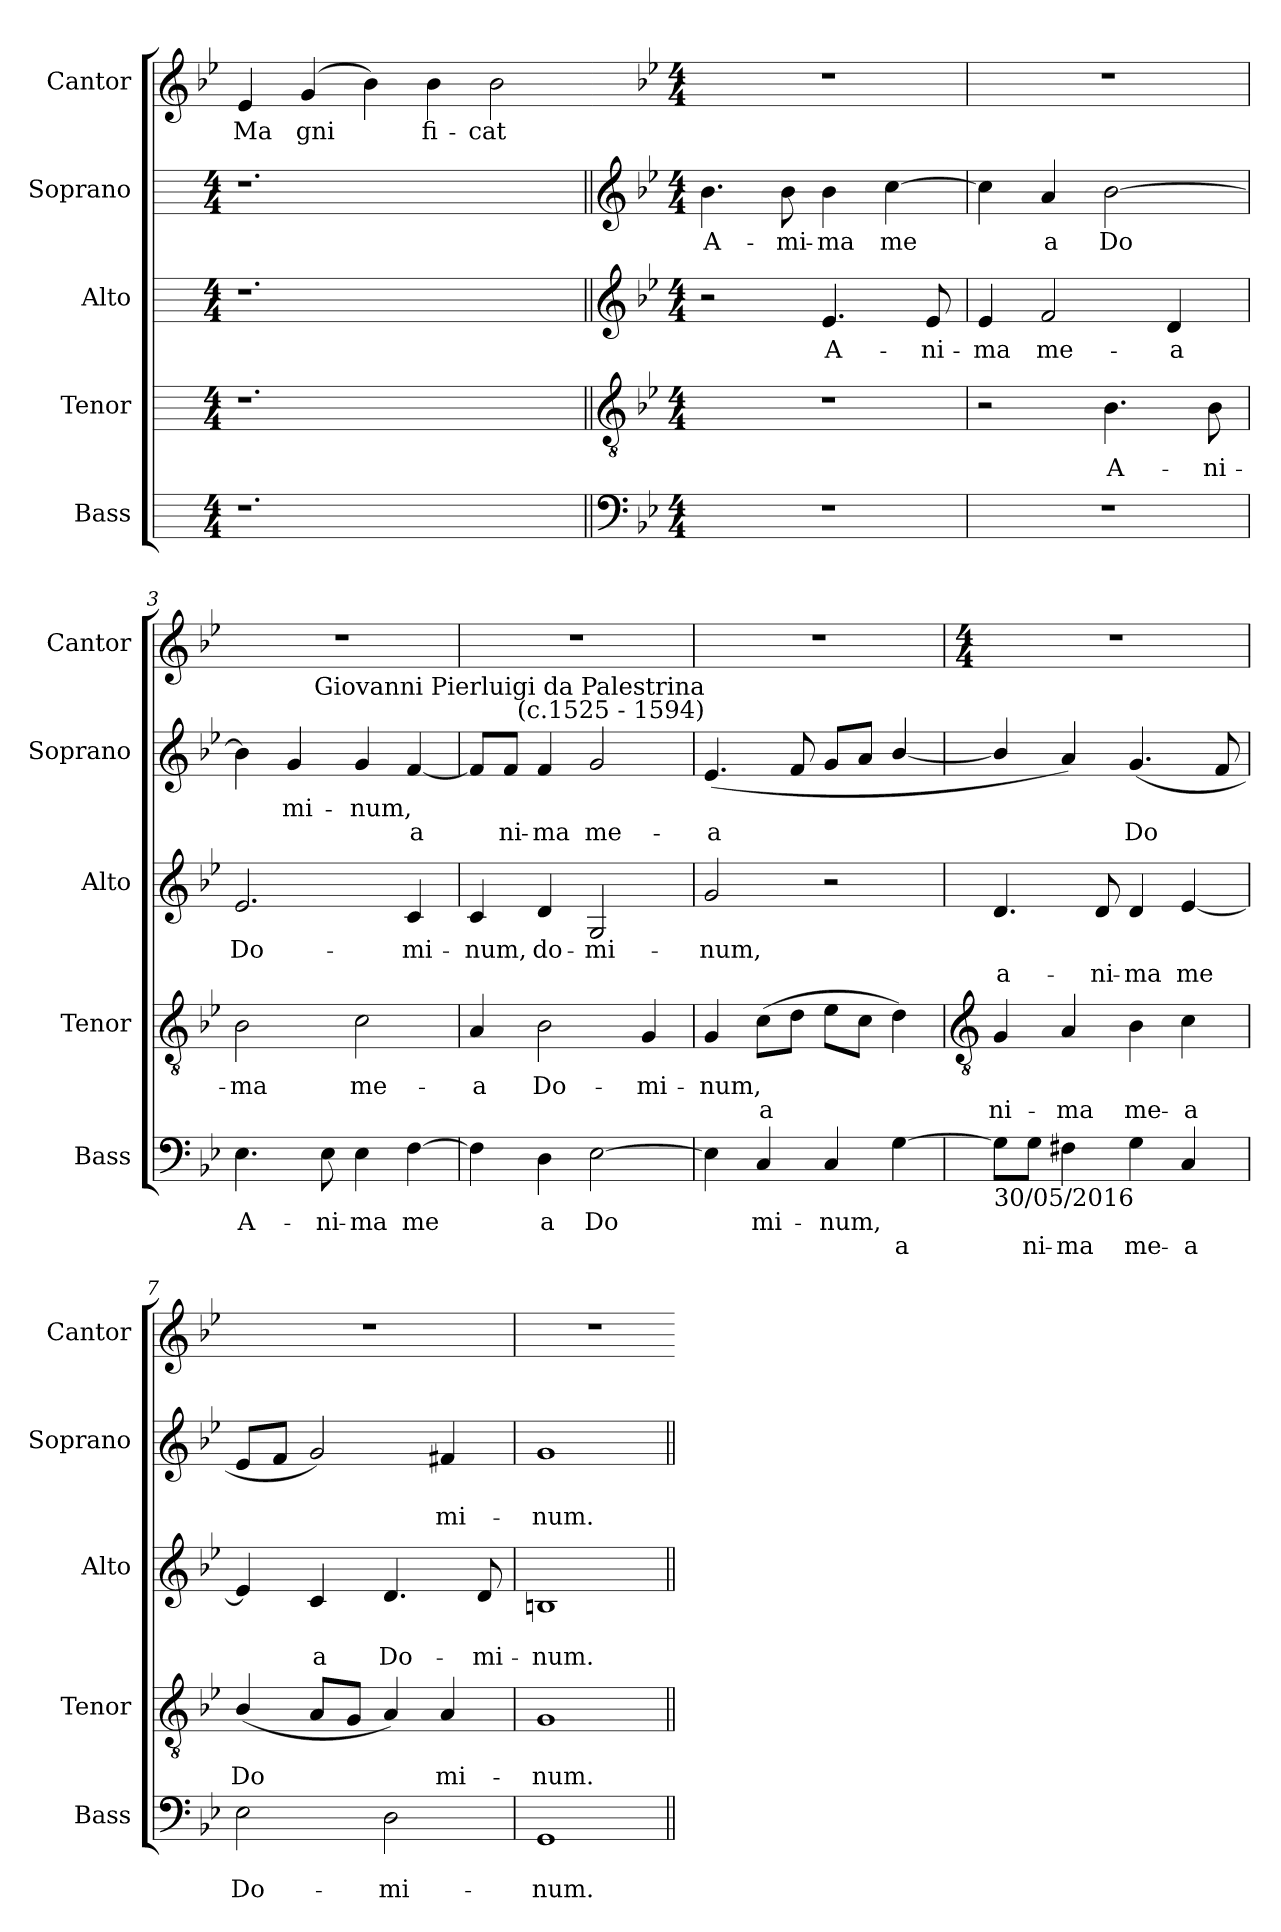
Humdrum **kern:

**kern	**text	**text	**kern	**text	**text	**kern	**text	**text	**kern	**text	**text	**kern	**text
*part5	*part5	*part5	*part4	*part4	*part4	*part3	*part3	*part3	*part2	*part2	*part2	*part1	*part1
*staff5	*staff5	*staff5	*staff4	*staff4	*staff4	*staff3	*staff3	*staff3	*staff2	*staff2	*staff2	*staff1	*staff1
*I"Bass	*	*	*I"Tenor	*	*	*I"Alto	*	*	*I"Soprano	*	*	*I"Cantor	*
*I'Bass	*	*	*I'Tenor	*	*	*I'Alto	*	*	*I'Soprano	*	*	*I'Cantor	*
*	*	*	*	*	*	*	*	*	*	*	*	*clefG2	*
*	*	*	*	*	*	*	*	*	*	*	*	*k[b-e-]	*
*	*	*	*	*	*	*	*	*	*	*	*	*B-:	*
*M4/4	*	*	*M4/4	*	*	*M4/4	*	*	*M4/4	*	*	*	*
=	=	=	=	=	=	=	=	=	=	=	=	=	=
!	!	!	!	!	!	!	!	!	!	!	!	!	!LO:LY:b
1.r	.	.	1.r	.	.	1.r	.	.	1.r	.	.	4e-	Ma
!	!	!	!	!	!	!	!	!	!	!	!	!	!LO:LY:b
.	.	.	.	.	.	.	.	.	.	.	.	(<4g	gni
.	.	.	.	.	.	.	.	.	.	.	.	4b-)	.
!	!	!	!	!	!	!	!	!	!	!	!	!	!LO:LY:b
.	.	.	.	.	.	.	.	.	.	.	.	4b-	fi-
!	!	!	!	!	!	!	!	!	!	!	!	!	!LO:LY:b
.	.	.	.	.	.	.	.	.	.	.	.	2b-	-cat
!!LO:LB:g=z
=1||	=1-	=1-	=1||	=1-	=1-	=1||	=1-	=1-	=1||	=1-	=1-	=1-	=1-
*clefF4	*	*	*clefGv2	*	*	*clefG2	*	*	*clefG2	*	*	*	*
*k[b-e-]	*	*	*k[b-e-]	*	*	*k[b-e-]	*	*	*k[b-e-]	*	*	*	*
*B-:	*	*	*B-:	*	*	*B-:	*	*	*B-:	*	*	*	*
*M4/4	*	*	*M4/4	*	*	*M4/4	*	*	*M4/4	*	*	*M4/4	*
!	!	!	!	!	!	!	!	!	!	!LO:LY:b	!	!	!
1r	.	.	1r	.	.	2r	.	.	4.b-	A-	.	1r	.
!	!	!	!	!	!	!	!	!	!	!LO:LY:b	!	!	!
.	.	.	.	.	.	.	.	.	8b-	-mi-	.	.	.
!	!	!	!	!	!	!	!LO:LY:b	!	!	!LO:LY:b	!	!	!
.	.	.	.	.	.	4.e-	A-	.	4b-	-ma	.	.	.
!	!	!	!	!	!	!	!	!	!	!LO:LY:b	!	!	!
.	.	.	.	.	.	.	.	.	[4cc	me	.	.	.
!	!	!	!	!	!	!	!LO:LY:b	!	!	!	!	!	!
.	.	.	.	.	.	8e-	-ni-	.	.	.	.	.	.
=2	=2	=2	=2	=2	=2	=2	=2	=2	=2	=2	=2	=2	=2
!	!	!	!	!	!	!	!LO:LY:b	!	!	!	!	!	!
1r	.	.	2r	.	.	4e-	-ma	.	4cc]	.	.	1r	.
!	!	!	!	!	!	!	!LO:LY:b	!	!	!LO:LY:b	!	!	!
.	.	.	.	.	.	2f	me-	.	4a	a	.	.	.
!	!	!	!	!LO:LY:b	!	!	!	!	!	!LO:LY:b	!	!	!
.	.	.	4.B-	A-	.	.	.	.	[2b-	Do	.	.	.
!	!	!	!	!	!	!	!LO:LY:b	!	!	!	!	!	!
.	.	.	.	.	.	4d	-a	.	.	.	.	.	.
!	!	!	!	!LO:LY:b	!	!	!	!	!	!	!	!	!
.	.	.	8B-	-ni-	.	.	.	.	.	.	.	.	.
=3	=3	=3	=3	=3	=3	=3	=3	=3	=3	=3	=3	=3	=3
!	!LO:LY:b	!	!	!LO:LY:b	!	!	!LO:LY:b	!	!	!	!	!	!
4.E-	A-	.	2B-	-ma	.	2.e-	Do-	.	4b-]	.	.	1r	.
!	!	!	!	!	!	!	!	!	!	!LO:LY:b	!	!	!
.	.	.	.	.	.	.	.	.	4g	mi-	.	.	.
!	!LO:LY:b	!	!	!	!	!	!	!	!	!	!	!	!
8E-	-ni-	.	.	.	.	.	.	.	.	.	.	.	.
!	!LO:LY:b	!	!	!LO:LY:b	!	!	!	!	!	!LO:LY:b	!	!	!
4E-	-ma	.	2c	me-	.	.	.	.	4g	-num,	.	.	.
!	!LO:LY:b	!	!	!	!	!	!LO:LY:b	!	!	!	!LO:LY:b	!	!
[4F	me	.	.	.	.	4c	-mi-	.	[4f	.	a	.	.
=4	=4	=4	=4	=4	=4	=4	=4	=4	=4	=4	=4	=4	=4
!	!	!	!	!LO:LY:b	!	!	!LO:LY:b	!	!	!	!	!	!
4F]	.	.	4A	-a	.	4c	-num,	.	8fL]	.	.	1r	.
!	!	!	!	!	!	!	!	!	!	!	!LO:LY:b	!	!
.	.	.	.	.	.	.	.	.	8fJ	.	ni-	.	.
!	!LO:LY:b	!	!	!LO:LY:b	!	!	!LO:LY:b	!	!	!	!LO:LY:b	!	!
4D	a	.	2B-	Do-	.	4d	do-	.	4f	.	-ma	.	.
!	!LO:LY:b	!	!	!	!	!	!LO:LY:b	!	!	!	!LO:LY:b	!	!
[2E-	Do	.	.	.	.	2G	-mi-	.	2g	.	me-	.	.
!	!	!	!	!LO:LY:b	!	!	!	!	!	!	!	!	!
.	.	.	4G	-mi-	.	.	.	.	.	.	.	.	.
=5	=5	=5	=5	=5	=5	=5	=5	=5	=5	=5	=5	=5	=5
!	!	!	!	!	!	!	!	!	!LO:TX:a:rj:t=Giovanni Pierluigi da Palestrina\n(c.1525 - 1594)	!	!	!	!
!	!	!	!	!LO:LY:b	!	!	!LO:LY:b	!	!	!	!LO:LY:b	!	!
4E-]	.	.	4G	-num,	.	2g	-num,	.	(<4.e-	.	-a	1r	.
!	!LO:LY:b	!	!	!	!LO:LY:b	!	!	!	!	!	!	!	!
4C	mi-	.	(>8cL	.	a	.	.	.	.	.	.	.	.
.	.	.	8dJ	.	.	.	.	.	8f	.	.	.	.
!	!LO:LY:b	!	!	!	!	!	!	!	!	!	!	!	!
4C	-num,	.	8e-L	.	.	2r	.	.	8gL	.	.	.	.
.	.	.	8cJ	.	.	.	.	.	8aJ	.	.	.	.
!	!	!LO:LY:b	!	!	!	!	!	!	!	!	!	!	!
[4G	.	a	4d)	.	.	.	.	.	[4b-/	.	.	.	.
!!LO:LB:g=z
=6	=6	=6	=6	=6	=6	=6	=6	=6	=6	=6	=6	=6	=6
*	*	*	*clefGv2	*	*	*	*	*	*	*	*	*	*
*	*	*	*	*	*	*	*	*	*	*	*	*M4/4	*
!LO:TX:b:t=30/05/2016	!	!	!	!	!	!	!	!	!	!	!	!	!
!	!	!	!	!	!LO:LY:b	!	!	!LO:LY:b	!	!	!	!	!
8GL]	.	.	4G	.	ni-	4.d	.	a-	4b-/]	.	.	1r	.
!	!	!LO:LY:b	!	!	!	!	!	!	!	!	!	!	!
8GJ	.	ni-	.	.	.	.	.	.	.	.	.	.	.
!	!	!LO:LY:b	!	!	!LO:LY:b	!	!	!	!	!	!	!	!
4F#X	.	-ma	4A	.	-ma	.	.	.	4a)	.	.	.	.
!	!	!	!	!	!	!	!	!LO:LY:b	!	!	!	!	!
.	.	.	.	.	.	8d	.	-ni-	.	.	.	.	.
!	!	!LO:LY:b	!	!	!LO:LY:b	!	!	!LO:LY:b	!	!	!LO:LY:b	!	!
4G	.	me-	4B-	.	me-	4d	.	-ma	(<4.g	.	Do	.	.
!	!	!LO:LY:b	!	!	!LO:LY:b	!	!	!LO:LY:b	!	!	!	!	!
4C	.	-a	4c	.	-a	[4e-	.	me	.	.	.	.	.
.	.	.	.	.	.	.	.	.	8f	.	.	.	.
=7	=7	=7	=7	=7	=7	=7	=7	=7	=7	=7	=7	=7	=7
!	!	!LO:LY:b	!	!	!LO:LY:b	!	!	!	!	!	!	!	!
2E-	.	Do-	(<4B-/	.	Do	4e-]	.	.	8e-L	.	.	1r	.
.	.	.	.	.	.	.	.	.	8fJ	.	.	.	.
!	!	!	!	!	!	!	!	!LO:LY:b	!	!	!	!	!
.	.	.	8AL	.	.	4c	.	a	2g)	.	.	.	.
.	.	.	8GJ	.	.	.	.	.	.	.	.	.	.
!	!	!LO:LY:b	!	!	!	!	!	!LO:LY:b	!	!	!	!	!
2D	.	-mi-	4A)	.	.	4.d	.	Do-	.	.	.	.	.
!	!	!	!	!	!LO:LY:b	!	!	!	!	!	!LO:LY:b	!	!
.	.	.	4A	.	mi-	.	.	.	4f#	.	mi-	.	.
!	!	!	!	!	!	!	!	!LO:LY:b	!	!	!	!	!
.	.	.	.	.	.	8d	.	-mi-	.	.	.	.	.
=8	=8	=8	=8	=8	=8	=8	=8	=8	=8	=8	=8	=8	=8
!	!	!LO:LY:b	!	!	!LO:LY:b	!	!	!LO:LY:b	!	!	!LO:LY:b	!	!
1GG	.	-num.	1G	.	-num.	1Bn	.	-num.	1g	.	-num.	1r	.
=||	=	=	=||	=	=	=||	=	=	=||	=	=	=	=
*-	*-	*-	*-	*-	*-	*-	*-	*-	*-	*-	*-	*-	*-
